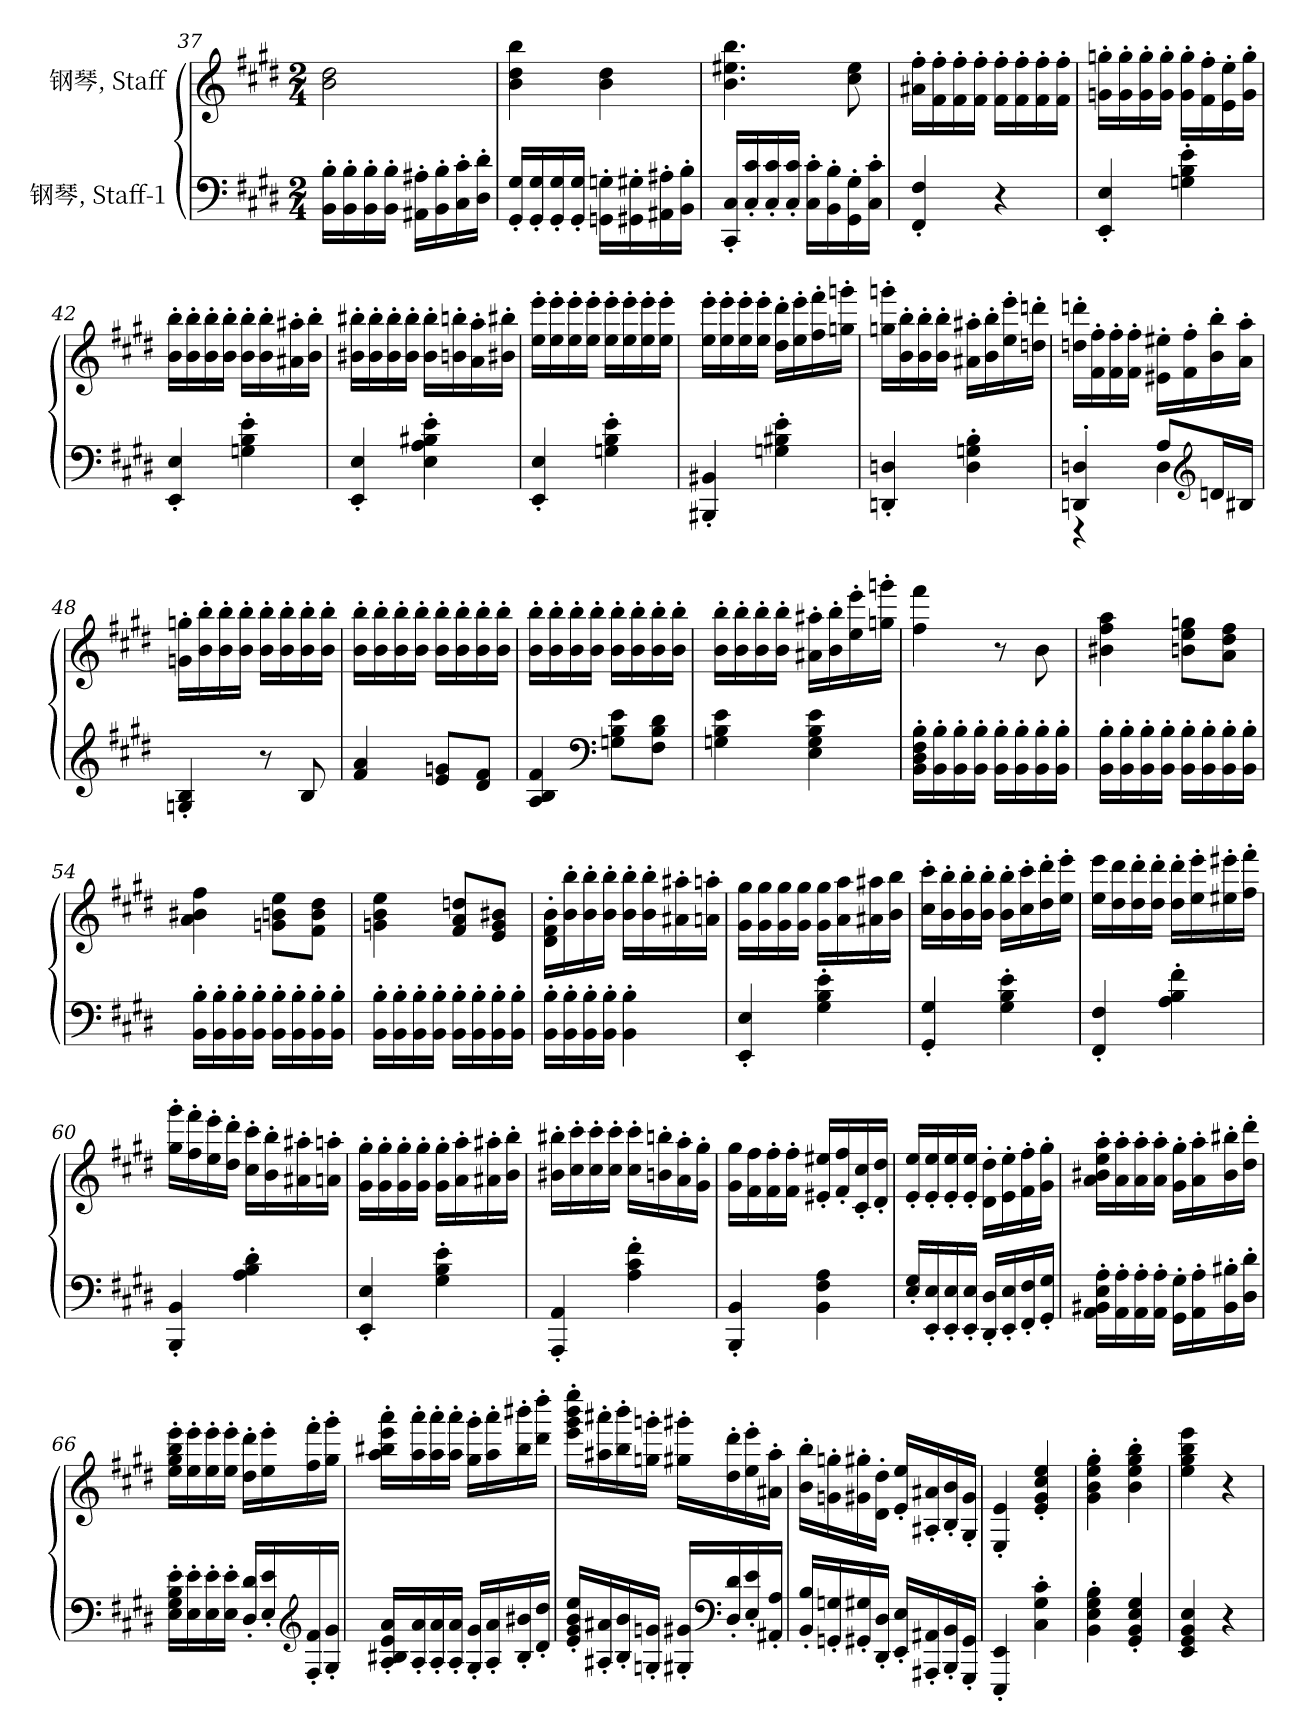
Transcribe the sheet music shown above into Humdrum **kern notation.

**kern	**kern
*part2	*part1
*staff2	*staff1
*I"钢琴, Staff-1	*I"钢琴, Staff
*clefF4	*clefG2
*k[f#c#g#d#]	*k[f#c#g#d#]
*M2/4	*M2/4
=37	=37
16BB\' 16B\'LL	2b\ 2dd#\
16BB\' 16B\'	.
16BB\' 16B\'	.
16BB\' 16B\'JJ	.
16AA#X\' 16A#X\'LL	.
16BB\' 16B\'	.
16C#\' 16c#\'	.
16D#\' 16d#\'JJ	.
=38	=38
16GG#/' 16G#/'LL	4b\ 4dd#\ 4bb\
16GG#/' 16G#/'	.
16GG#/' 16G#/'	.
16GG#/' 16G#/'JJ	.
16GGn\' 16Gn\'LL	4b\ 4dd#\
16GG#X\' 16G#X\'	.
16AA#X\' 16A#X\'	.
16BB\' 16B\'JJ	.
!!LO:PB:g=z
=39	=39
16CC#/' 16C#/'LL	4.b\ 4.ee#X\ 4.bb\
16C#/' 16c#/'	.
16C#/' 16c#/'	.
16C#/' 16c#/'JJ	.
16C#\' 16c#\'LL	.
16BB\' 16B\'	.
16GG#\' 16G#\'	8cc#\ 8ee#\
16C#\' 16c#\'JJ	.
=40	=40
4FF#/' 4F#/'	16a#X\' 16ff#\'LL
.	16f#\' 16ff#\'
.	16f#\' 16ff#\'
.	16f#\' 16ff#\'JJ
4r	16f#\' 16ff#\'LL
.	16f#\' 16ff#\'
.	16f#\' 16ff#\'
.	16f#\' 16ff#\'JJ
=41	=41
4EE/' 4E/'	16gn\' 16ggn\'LL
.	16g\' 16gg\'
.	16g\' 16gg\'
.	16g\' 16gg\'JJ
4Gn\' 4B\' 4e\'	16g\' 16gg\'LL
.	16f#\' 16ff#\'
.	16e\' 16ee\'
.	16g\' 16gg\'JJ
=42	=42
4EE/' 4E/'	16b\' 16bb\'LL
.	16b\' 16bb\'
.	16b\' 16bb\'
.	16b\' 16bb\'JJ
4Gn\' 4B\' 4e\'	16b\' 16bb\'LL
.	16b\' 16bb\'
.	16a#X\' 16aa#X\'
.	16b\' 16bb\'JJ
!!LO:LB:g=z
=43	=43
4EE/' 4E/'	16b#X\' 16bb#X\'LL
.	16b#\' 16bb#\'
.	16b#\' 16bb#\'
.	16b#\' 16bb#\'JJ
4E\' 4A\' 4B#X\' 4e\'	16b#\' 16bb#\'LL
.	16bn\' 16bbn\'
.	16a\' 16aa\'
.	16b#X\' 16bb#X\'JJ
=44	=44
4EE/' 4E/'	16ee\' 16eee\'LL
.	16ee\' 16eee\'
.	16ee\' 16eee\'
.	16ee\' 16eee\'JJ
4Gn\' 4B\' 4e\'	16ee\' 16eee\'LL
.	16ee\' 16eee\'
.	16ee\' 16eee\'
.	16ee\' 16eee\'JJ
=45	=45
4BBB#X/' 4BB#X/'	16ee\' 16eee\'LL
.	16ee\' 16eee\'
.	16ee\' 16eee\'
.	16ee\' 16eee\'JJ
4Gn\' 4B#X\' 4e\'	16dd#\' 16ddd#\'LL
.	16ee\' 16eee\'
.	16ff#\' 16fff#\'
.	16ggn\' 16gggn\'JJ
!!LO:LB:g=z
=46	=46
4DDn/' 4Dn/'	16ggn\' 16gggn\'LL
.	16b\' 16bb\'
.	16b\' 16bb\'
.	16b\' 16bb\'JJ
4D\' 4Gn\' 4B\'	16a#X\' 16aa#X\'LL
.	16b\' 16bb\'
.	16ee\' 16eee\'
.	16ddn\' 16dddn\'JJ
=47	=47
*^	*
4DDn/' 4Dn/'	4r	16ddn\' 16dddn\'LL
.	.	16f#\' 16ff#\'
.	.	16f#\' 16ff#\'
.	.	16f#\' 16ff#\'JJ
8A/L	4D\	16e#X\' 16ee#X\'LL
.	.	16f#\' 16ff#\'
*clefG2	*	*
16dn/L	.	16b\' 16bb\'
16B#X/JJ	.	16a\' 16aa\'JJ
*v	*v	*
=48	=48
4Gn/' 4B/'	16gn\' 16ggn\'LL
.	16b\' 16bb\'
.	16b\' 16bb\'
.	16b\' 16bb\'JJ
8r	16b\' 16bb\'LL
.	16b\' 16bb\'
8B/	16b\' 16bb\'
.	16b\' 16bb\'JJ
!!LO:LB:g=z
=49	=49
4f#/ 4a/	16b\' 16bb\'LL
.	16b\' 16bb\'
.	16b\' 16bb\'
.	16b\' 16bb\'JJ
8e/ 8gn/L	16b\' 16bb\'LL
.	16b\' 16bb\'
8d#/ 8f#/J	16b\' 16bb\'
.	16b\' 16bb\'JJ
=50	=50
4A/ 4B/ 4f#/	16b\' 16bb\'LL
.	16b\' 16bb\'
.	16b\' 16bb\'
.	16b\' 16bb\'JJ
*clefF4	*
8Gn\ 8B\ 8e\L	16b\' 16bb\'LL
.	16b\' 16bb\'
8F#\ 8B\ 8d#\J	16b\' 16bb\'
.	16b\' 16bb\'JJ
=51	=51
4Gn\ 4B\ 4e\	16b\' 16bb\'LL
.	16b\' 16bb\'
.	16b\' 16bb\'
.	16b\' 16bb\'JJ
4E\ 4G\ 4B\ 4e\	16a#X\' 16aa#X\'LL
.	16b\' 16bb\'
.	16ee\' 16eee\'
.	16ggn\' 16gggn\'JJ
!!LO:LB:g=z
=52	=52
16BB\' 16D#\' 16F#\' 16B\'LL	4ff#\ 4fff#\
16BB\' 16B\'	.
16BB\' 16B\'	.
16BB\' 16B\'JJ	.
16BB\' 16B\'LL	8r
16BB\' 16B\'	.
16BB\' 16B\'	8b\
16BB\' 16B\'JJ	.
=53	=53
16BB\' 16B\'LL	4b#X\ 4ff#\ 4aa\
16BB\' 16B\'	.
16BB\' 16B\'	.
16BB\' 16B\'JJ	.
16BB\' 16B\'LL	8bn\ 8ee\ 8ggn\L
16BB\' 16B\'	.
16BB\' 16B\'	8a\ 8dd#\ 8ff#\J
16BB\' 16B\'JJ	.
=54	=54
16BB\' 16B\'LL	4a\ 4b#X\ 4ff#\
16BB\' 16B\'	.
16BB\' 16B\'	.
16BB\' 16B\'JJ	.
16BB\' 16B\'LL	8gn\ 8bn\ 8ee\L
16BB\' 16B\'	.
16BB\' 16B\'	8f#\ 8b\ 8dd#\J
16BB\' 16B\'JJ	.
=55	=55
16BB\' 16B\'LL	4gn\ 4b\ 4ee\
16BB\' 16B\'	.
16BB\' 16B\'	.
16BB\' 16B\'JJ	.
16BB\' 16B\'LL	8f#/ 8a/ 8ddn/L
16BB\' 16B\'	.
16BB\' 16B\'	8e/ 8g/ 8b#X/J
16BB\' 16B\'JJ	.
!!LO:LB:g=z
=56	=56
16BB\' 16B\'LL	16d#\' 16f#\' 16b\'LL
16BB\' 16B\'	16b\' 16bb\'
16BB\' 16B\'	16b\' 16bb\'
16BB\' 16B\'JJ	16b\' 16bb\'JJ
4BB\' 4B\'	16b\' 16bb\'LL
.	16b\' 16bb\'
.	16a#X\' 16aa#X\'
.	16an\' 16aan\'JJ
=57	=57
4EE/' 4E/'	16g#\ 16gg#\LL
.	16g#\ 16gg#\
.	16g#\ 16gg#\
.	16g#\ 16gg#\JJ
4G#\' 4B\' 4e\'	16g#\ 16gg#\LL
.	16a\ 16aa\
.	16a#X\ 16aa#X\
.	16b\ 16bb\JJ
=58	=58
4GG#/' 4G#/'	16cc#\' 16ccc#\'LL
.	16b\' 16bb\'
.	16b\' 16bb\'
.	16b\' 16bb\'JJ
4G#\' 4B\' 4e\'	16b\' 16bb\'LL
.	16cc#\' 16ccc#\'
.	16dd#\' 16ddd#\'
.	16ee\' 16eee\'JJ
!!LO:PB:g=z
=59	=59
4FF#/' 4F#/'	16ee\ 16eee\LL
.	16dd#\ 16ddd#\
.	16dd#\' 16ddd#\'
.	16dd#\' 16ddd#\'JJ
4A\' 4B\' 4f#\'	16dd#\' 16ddd#\'LL
.	16ee\' 16eee\'
.	16ee#X\' 16eee#X\'
.	16ff#\' 16fff#\'JJ
=60	=60
4BBB/' 4BB/'	16gg#\' 16ggg#\'LL
.	16ff#\' 16fff#\'
.	16ee\' 16eee\'
.	16dd#\' 16ddd#\'JJ
4A\' 4B\' 4d#\'	16cc#\' 16ccc#\'LL
.	16b\' 16bb\'
.	16a#X\' 16aa#X\'
.	16an\' 16aan\'JJ
=61	=61
4EE/' 4E/'	16g#\' 16gg#\'LL
.	16g#\' 16gg#\'
.	16g#\' 16gg#\'
.	16g#\' 16gg#\'JJ
4G#\' 4B\' 4e\'	16g#\' 16gg#\'LL
.	16a\' 16aa\'
.	16a#X\' 16aa#X\'
.	16b\' 16bb\'JJ
!!LO:LB:g=z
=62	=62
4AAA/' 4AA/'	16b#X\' 16bb#X\'LL
.	16cc#\' 16ccc#\'
.	16cc#\' 16ccc#\'
.	16cc#\' 16ccc#\'JJ
4A\' 4c#\' 4f#\'	16cc#\' 16ccc#\'LL
.	16bn\' 16bbn\'
.	16a\' 16aa\'
.	16g#\' 16gg#\'JJ
=63	=63
4BBB/' 4BB/'	16g#\ 16gg#\LL
.	16f#\ 16ff#\
.	16f#\' 16ff#\'
.	16f#\' 16ff#\'JJ
4BB\ 4F#\ 4A\	16e#X/' 16ee#X/'LL
.	16f#/' 16ff#/'
.	16c#/' 16cc#/'
.	16d#/' 16dd#/'JJ
=64	=64
16E/' 16G#/'LL	16e/' 16ee/'LL
16EE/' 16E/'	16e/' 16ee/'
16EE/' 16E/'	16e/' 16ee/'
16EE/' 16E/'JJ	16e/' 16ee/'JJ
16DD#/' 16D#/'LL	16d#\' 16dd#\'LL
16EE/' 16E/'	16e\' 16ee\'
16FF#/' 16F#/'	16f#\' 16ff#\'
16GG#/' 16G#/'JJ	16g#\' 16gg#\'JJ
!!LO:LB:g=z
=65	=65
16AA\' 16BB#X\' 16E\' 16A\'LL	16a\' 16b#X\' 16ee\' 16aa\'LL
16AA\' 16A\'	16a\' 16aa\'
16AA\' 16A\'	16a\' 16aa\'
16AA\' 16A\'JJ	16a\' 16aa\'JJ
16GG#\' 16G#\'LL	16g#\' 16gg#\'LL
16AA\' 16A\'	16a\' 16aa\'
16BB#\' 16B#X\'	16b#\' 16bb#X\'
16D#\' 16d#\'JJ	16dd#\' 16ddd#\'JJ
=66	=66
16E\' 16G#\' 16B\' 16e\'LL	16ee\' 16gg#\' 16bb\' 16eee\'LL
16E\' 16e\'	16ee\' 16eee\'
16E\' 16e\'	16ee\' 16eee\'
16E\' 16e\'JJ	16ee\' 16eee\'JJ
16D#/' 16d#/'LL	16dd#\' 16ddd#\'LL
16E/' 16e/'	16ee\' 16eee\'
*clefG2	*
16F#/' 16f#/'	16ff#\' 16fff#\'
16G#/' 16g#/'JJ	16gg#\' 16ggg#\'JJ
=67	=67
16A/' 16B#X/' 16e/' 16a/'LL	16aa\' 16bb#X\' 16eee\' 16aaa\'LL
16A/' 16a/'	16aa\' 16aaa\'
16A/' 16a/'	16aa\' 16aaa\'
16A/' 16a/'JJ	16aa\' 16aaa\'JJ
16G#/' 16g#/'LL	16gg#\' 16ggg#\'LL
16A/' 16a/'	16aa\' 16aaa\'
16B#/' 16b#X/'	16bb#\' 16bbb#X\'
16d#/' 16dd#/'JJ	16ddd#\' 16dddd#\'JJ
!!LO:LB:g=z
=68	=68
16e/' 16g#/' 16b/' 16ee/'LL	16eee\' 16ggg#\' 16bbb\' 16eeee\'LL
16A#X/' 16a#X/'	16aa#X\' 16aaa#X\'
16B/' 16b/'	16bb\' 16bbb\'
16Gn/' 16gn/'JJ	16ggn\' 16gggn\'JJ
16G#X/' 16g#X/'LL	16gg#X\' 16ggg#X\'LL
*clefF4	*
16D#/' 16d#/'	16dd#\' 16ddd#\'
16E/' 16e/'	16ee\' 16eee\'
16AA#X/' 16A#/'JJ	16a#X\' 16aa#\'JJ
=69	=69
16BB/' 16B/'LL	16b\' 16bb\'LL
16GGn/' 16Gn/'	16gn\' 16ggn\'
16GG#X/' 16G#X/'	16g#X\' 16gg#X\'
16DD#/' 16D#/'JJ	16d#\' 16dd#\'JJ
16EE/' 16E/'LL	16e/' 16ee/'LL
16AAA#X/' 16AA#X/'	16A#X/' 16a#X/'
16BBB/' 16BB/'	16B/' 16b/'
16GGG#/' 16GG#/'JJ	16G#/' 16g#/'JJ
=70	=70
4EEE/' 4EE/'	4E/' 4e/'
4C#\' 4G#\' 4c#\'	4e/' 4g#/' 4cc#/' 4ee/'
=71	=71
4BB\' 4E\' 4G#\' 4B\'	4g#\' 4b\' 4ee\' 4gg#\'
4GG#/' 4BB/' 4E/' 4G#/'	4b\' 4ee\' 4gg#\' 4bb\'
=72	=72
4EE/ 4GG#/ 4BB/ 4E/	4ee\ 4gg#\ 4bb\ 4eee\
4r	4r
=	=
*-	*-
